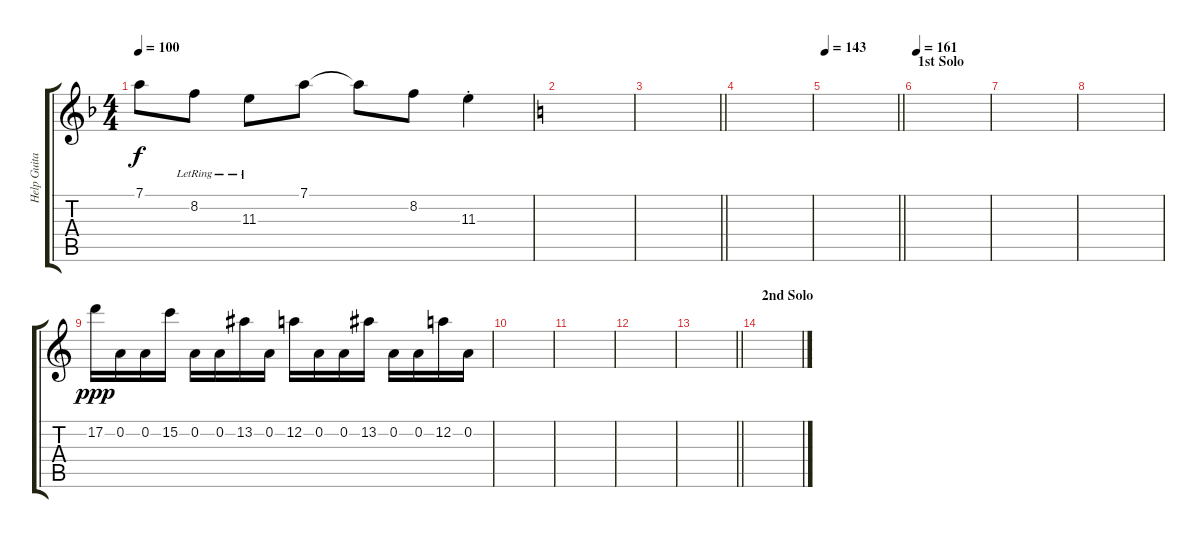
\track ("Help Guitar xD" "Help Guita") {instrument distortionguitar}
\staff {score tabs}
\tuning (D4 A3 F3 C3 G2 C2) {hide}
\ts (4 4)
\tempo 100
\clef g2
\ks f
7.1{t}.8{dy f} 8.2{lr}.8 11.3{lr}.8 7.1.8 7.1{t}.8 8.2.8 11.3{st}.4 |
\ks c
|
\barLineRight lightlight
|
|
\tempo 143
\barLineRight lightlight
|
\section ("" "1st Solo")
\tempo 161
|
|
|
17.2.16{dy ppp} 0.2.16 0.2.16 15.2.16 0.2.16 0.2.16 13.2.16 0.2.16 12.2.16 0.2.16 0.2.16 13.2.16 0.2.16 0.2.16 12.2.16 0.2.16 |
|
|
|
\barLineRight lightlight
|
\section ("" "2nd Solo")
